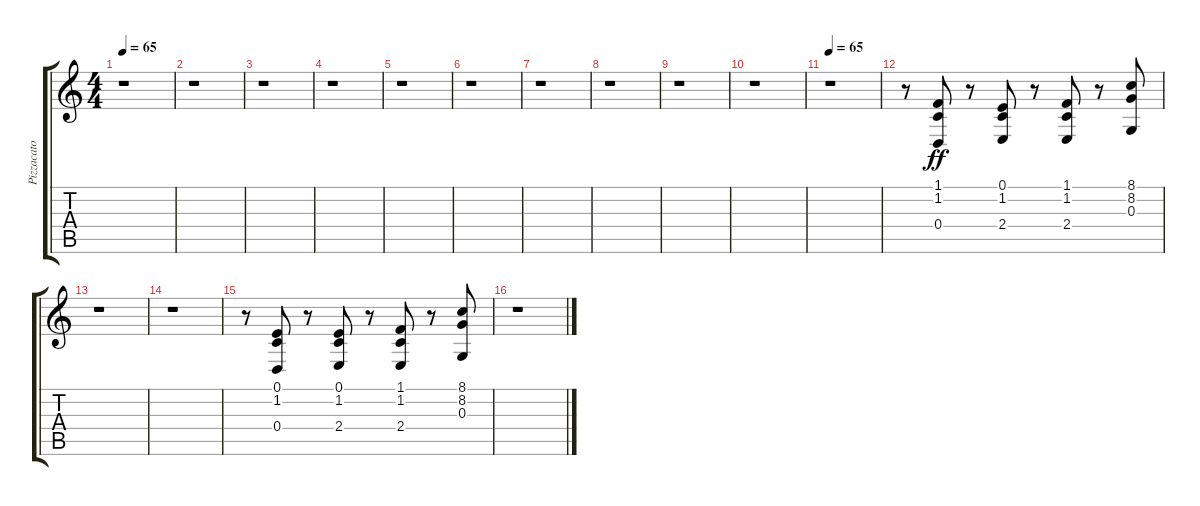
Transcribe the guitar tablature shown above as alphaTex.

\track ("Pizzacato Strings" "Pizzacato ") {instrument pizzicatostrings}
\staff {score tabs}
\tuning (E4 B3 G3 D3 A2 E2) {hide}
\ts (4 4)
\tempo 65
\clef g2
\ks c
r.1{dy ff} |
r.1 |
r.1 |
r.1 |
r.1 |
r.1 |
r.1 |
r.1 |
r.1 |
r.1 |
\tempo 65
r.1 |
r.8 (1.1 1.2 0.4).8 r.8 (0.1 1.2 2.4).8 r.8 (1.1 1.2 2.4).8 r.8 (8.1 8.2 0.3).8 |
r.1 |
r.1 |
r.8 (0.1 1.2 0.4).8{volume 7} r.8 (0.1 1.2 2.4).8{volume 6} r.8 (1.1 1.2 2.4).8{volume 5} r.8 (8.1 8.2 0.3).8{volume 4} |
r.1
